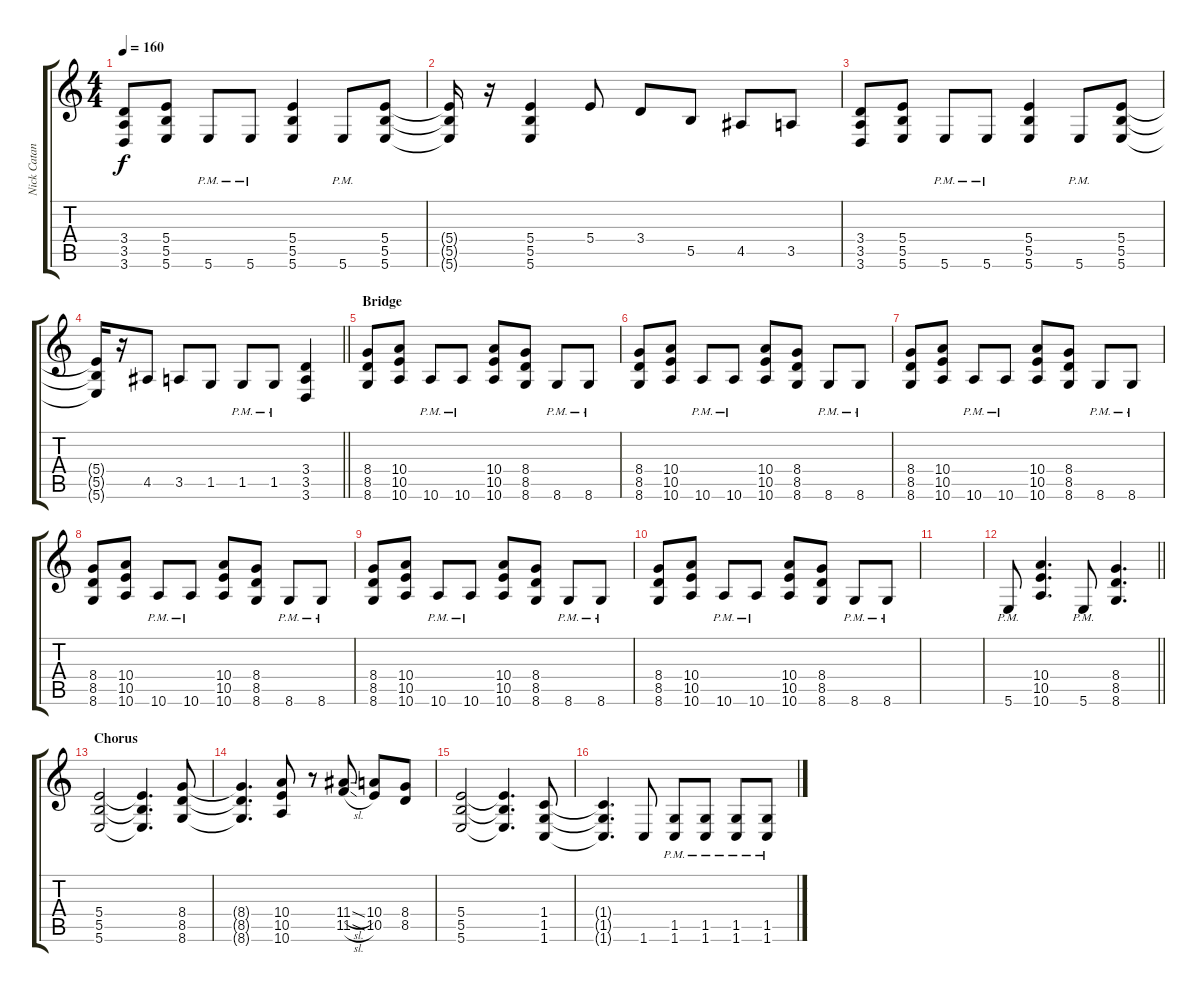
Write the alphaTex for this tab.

\track ("Nick Catanese" "Nick Catan") {instrument overdrivenguitar}
\staff {score tabs}
\tuning (Db4 Ab3 E3 B2 Gb2 B1) {hide}
\ts (4 4)
\tempo 160
\clef g2
\ks c
(3.4 3.5 3.6).8{dy f} (5.4 5.5 5.6).8 5.6{pm}.8 5.6{pm}.8 (5.4 5.5 5.6).4 5.6{pm}.8 (5.4 5.5 5.6).8 |
(5.4{t} 5.5{t} 5.6{t}).16 r.16 (5.4 5.5 5.6).4 5.4.8 3.4.8 5.5.8 4.5.8 3.5.8 |
(3.4 3.5 3.6).8 (5.4 5.5 5.6).8 5.6{pm}.8 5.6{pm}.8 (5.4 5.5 5.6).4 5.6{pm}.8 (5.4 5.5 5.6).8 |
\barLineRight lightlight
(5.4{t} 5.5{t} 5.6{t}).16 r.16 4.5.8 3.5.8 1.5.8 1.5{pm}.8 1.5{pm}.8 (3.4 3.5 3.6).4 |
\section ("" "Bridge")
(8.4 8.5 8.6).8 (10.4 10.5 10.6).8 10.6{pm}.8 10.6{pm}.8 (10.4 10.5 10.6).8 (8.4 8.5 8.6).8 8.6{pm}.8 8.6{pm}.8 |
(8.4 8.5 8.6).8 (10.4 10.5 10.6).8 10.6{pm}.8 10.6{pm}.8 (10.4 10.5 10.6).8 (8.4 8.5 8.6).8 8.6{pm}.8 8.6{pm}.8 |
(8.4 8.5 8.6).8 (10.4 10.5 10.6).8 10.6{pm}.8 10.6{pm}.8 (10.4 10.5 10.6).8 (8.4 8.5 8.6).8 8.6{pm}.8 8.6{pm}.8 |
(8.4 8.5 8.6).8 (10.4 10.5 10.6).8 10.6{pm}.8 10.6{pm}.8 (10.4 10.5 10.6).8 (8.4 8.5 8.6).8 8.6{pm}.8 8.6{pm}.8 |
(8.4 8.5 8.6).8 (10.4 10.5 10.6).8 10.6{pm}.8 10.6{pm}.8 (10.4 10.5 10.6).8 (8.4 8.5 8.6).8 8.6{pm}.8 8.6{pm}.8 |
(8.4 8.5 8.6).8 (10.4 10.5 10.6).8 10.6{pm}.8 10.6{pm}.8 (10.4 10.5 10.6).8 (8.4 8.5 8.6).8 8.6{pm}.8 8.6{pm}.8 |
|
\barLineRight lightlight
5.6{pm}.8 (10.4 10.5 10.6).4{d} 5.6{pm}.8 (8.4 8.5 8.6).4{d} |
\section ("" "Chorus")
(5.4 5.5 5.6).2 (5.4{t} 5.5{t} 5.6{t}).4{d} (8.4 8.5 8.6).8 |
(8.4{t} 8.5{t} 8.6{t}).4{d} (10.4 10.5 10.6).8 r.8 (11.4{sl} 11.5{sl}).8 (10.4 10.5).8 (8.4 8.5).8 |
(5.4 5.5 5.6).2 (5.4{t} 5.5{t} 5.6{t}).4{d} (1.4 1.5 1.6).8 |
(1.4{t} 1.5{t} 1.6{t}).4{d} 1.6.8 (1.5{pm} 1.6{pm}).8 (1.5{pm} 1.6{pm}).8 (1.5{pm} 1.6{pm}).8 (1.5{pm} 1.6{pm}).8
